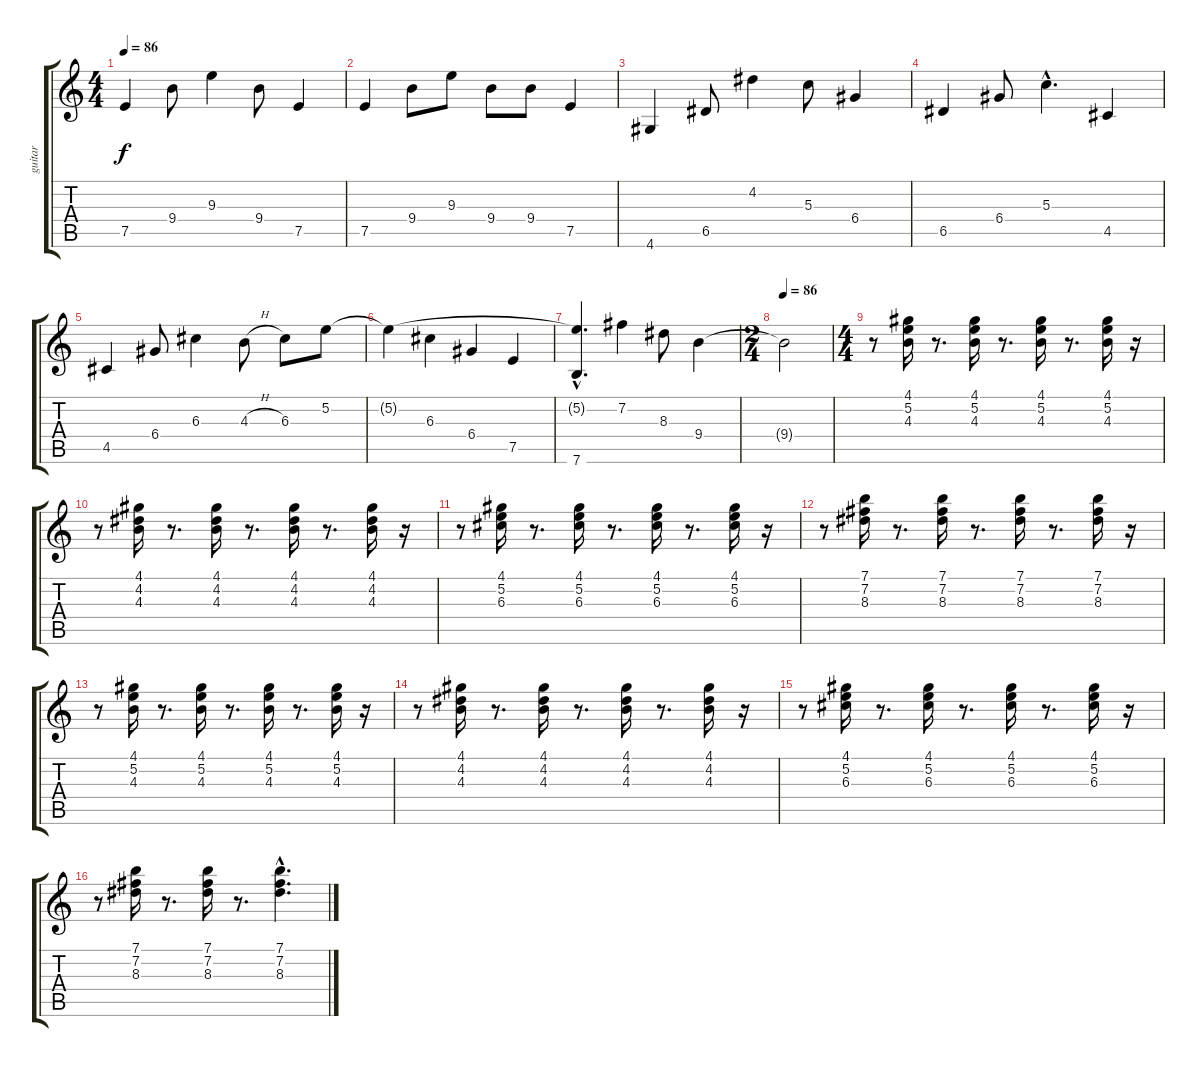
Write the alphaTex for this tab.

\track ("guitar" "guitar") {instrument acousticguitarnylon}
\staff {score tabs}
\tuning (E4 B3 G3 D3 A2 E2) {hide}
\ts (4 4)
\tempo 86
\tempo 134
\tempo 86
\clef g2
\ks c
7.5.4{dy f instrument acousticguitarnylon} 9.4.8 9.3.4 9.4.8 7.5.4 |
7.5.4 9.4.8 9.3.8 9.4.8 9.4.8 7.5.4 |
4.6.4 6.5.8 4.2.4 5.3.8 6.4.4 |
6.5.4 6.4.8 5.3{hac}.4{d} 4.5.4 |
4.5.4 6.4.8 6.3.4 4.3{h}.8 6.3.8 5.2.8 |
5.2{t}.4 6.3.4 6.4.4 7.5.4 |
(5.2{hac t} 7.6{hac}).4{d} 7.2.4 8.3.8 9.4.4 |
\ts (2 4)
\tempo 86
9.4{t}.2{instrument acousticguitarnylon} |
\ts (4 4)
r.8 (4.1 5.2 4.3).16 r.8{d} (4.1 5.2 4.3).16 r.8{d} (4.1 5.2 4.3).16 r.8{d} (4.1 5.2 4.3).16 r.16 |
r.8 (4.1 4.2 4.3).16 r.8{d} (4.1 4.2 4.3).16 r.8{d} (4.1 4.2 4.3).16 r.8{d} (4.1 4.2 4.3).16 r.16 |
r.8 (4.1 5.2 6.3).16 r.8{d} (4.1 5.2 6.3).16 r.8{d} (4.1 5.2 6.3).16 r.8{d} (4.1 5.2 6.3).16 r.16 |
r.8 (7.1 7.2 8.3).16 r.8{d} (7.1 7.2 8.3).16 r.8{d} (7.1 7.2 8.3).16 r.8{d} (7.1 7.2 8.3).16 r.16 |
r.8 (4.1 5.2 4.3).16 r.8{d} (4.1 5.2 4.3).16 r.8{d} (4.1 5.2 4.3).16 r.8{d} (4.1 5.2 4.3).16 r.16 |
r.8 (4.1 4.2 4.3).16 r.8{d} (4.1 4.2 4.3).16 r.8{d} (4.1 4.2 4.3).16 r.8{d} (4.1 4.2 4.3).16 r.16 |
r.8 (4.1 5.2 6.3).16 r.8{d} (4.1 5.2 6.3).16 r.8{d} (4.1 5.2 6.3).16 r.8{d} (4.1 5.2 6.3).16 r.16 |
r.8 (7.1 7.2 8.3).16 r.8{d} (7.1 7.2 8.3).16 r.8{d} (7.1{hac} 7.2{hac} 8.3{hac}).4{d}
